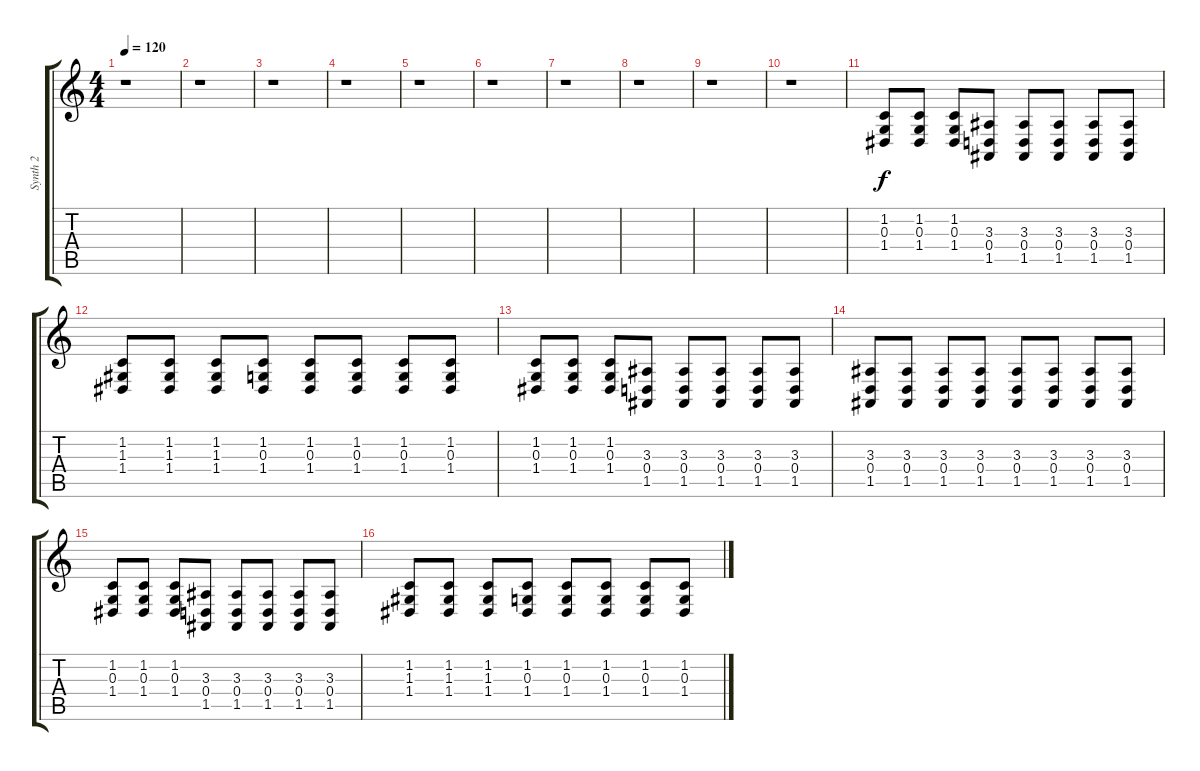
\track ("Synth 2" "Synth 2") {instrument stringensemble1}
\staff {score tabs}
\tuning (E4 B3 G3 D3 A2 E2) {hide}
\ts (4 4)
\tempo 120
\clef g2
\ks c
r.1{dy f} |
r.1 |
r.1 |
r.1 |
r.1 |
r.1 |
r.1 |
r.1 |
r.1 |
r.1 |
(1.2 0.3 1.4).8 (1.2 0.3 1.4).8 (1.2 0.3 1.4).8 (3.3 0.4 1.5).8 (3.3 0.4 1.5).8 (3.3 0.4 1.5).8 (3.3 0.4 1.5).8 (3.3 0.4 1.5).8 |
(1.2 1.3 1.4).8 (1.2 1.3 1.4).8 (1.2 1.3 1.4).8 (1.2 0.3 1.4).8 (1.2 0.3 1.4).8 (1.2 0.3 1.4).8 (1.2 0.3 1.4).8 (1.2 0.3 1.4).8 |
(1.2 0.3 1.4).8 (1.2 0.3 1.4).8 (1.2 0.3 1.4).8 (3.3 0.4 1.5).8 (3.3 0.4 1.5).8 (3.3 0.4 1.5).8 (3.3 0.4 1.5).8 (3.3 0.4 1.5).8 |
(3.3 0.4 1.5).8 (3.3 0.4 1.5).8 (3.3 0.4 1.5).8 (3.3 0.4 1.5).8 (3.3 0.4 1.5).8 (3.3 0.4 1.5).8 (3.3 0.4 1.5).8 (3.3 0.4 1.5).8 |
(1.2 0.3 1.4).8 (1.2 0.3 1.4).8 (1.2 0.3 1.4).8 (3.3 0.4 1.5).8 (3.3 0.4 1.5).8 (3.3 0.4 1.5).8 (3.3 0.4 1.5).8 (3.3 0.4 1.5).8 |
(1.2 1.3 1.4).8 (1.2 1.3 1.4).8 (1.2 1.3 1.4).8 (1.2 0.3 1.4).8 (1.2 0.3 1.4).8 (1.2 0.3 1.4).8 (1.2 0.3 1.4).8 (1.2 0.3 1.4).8
